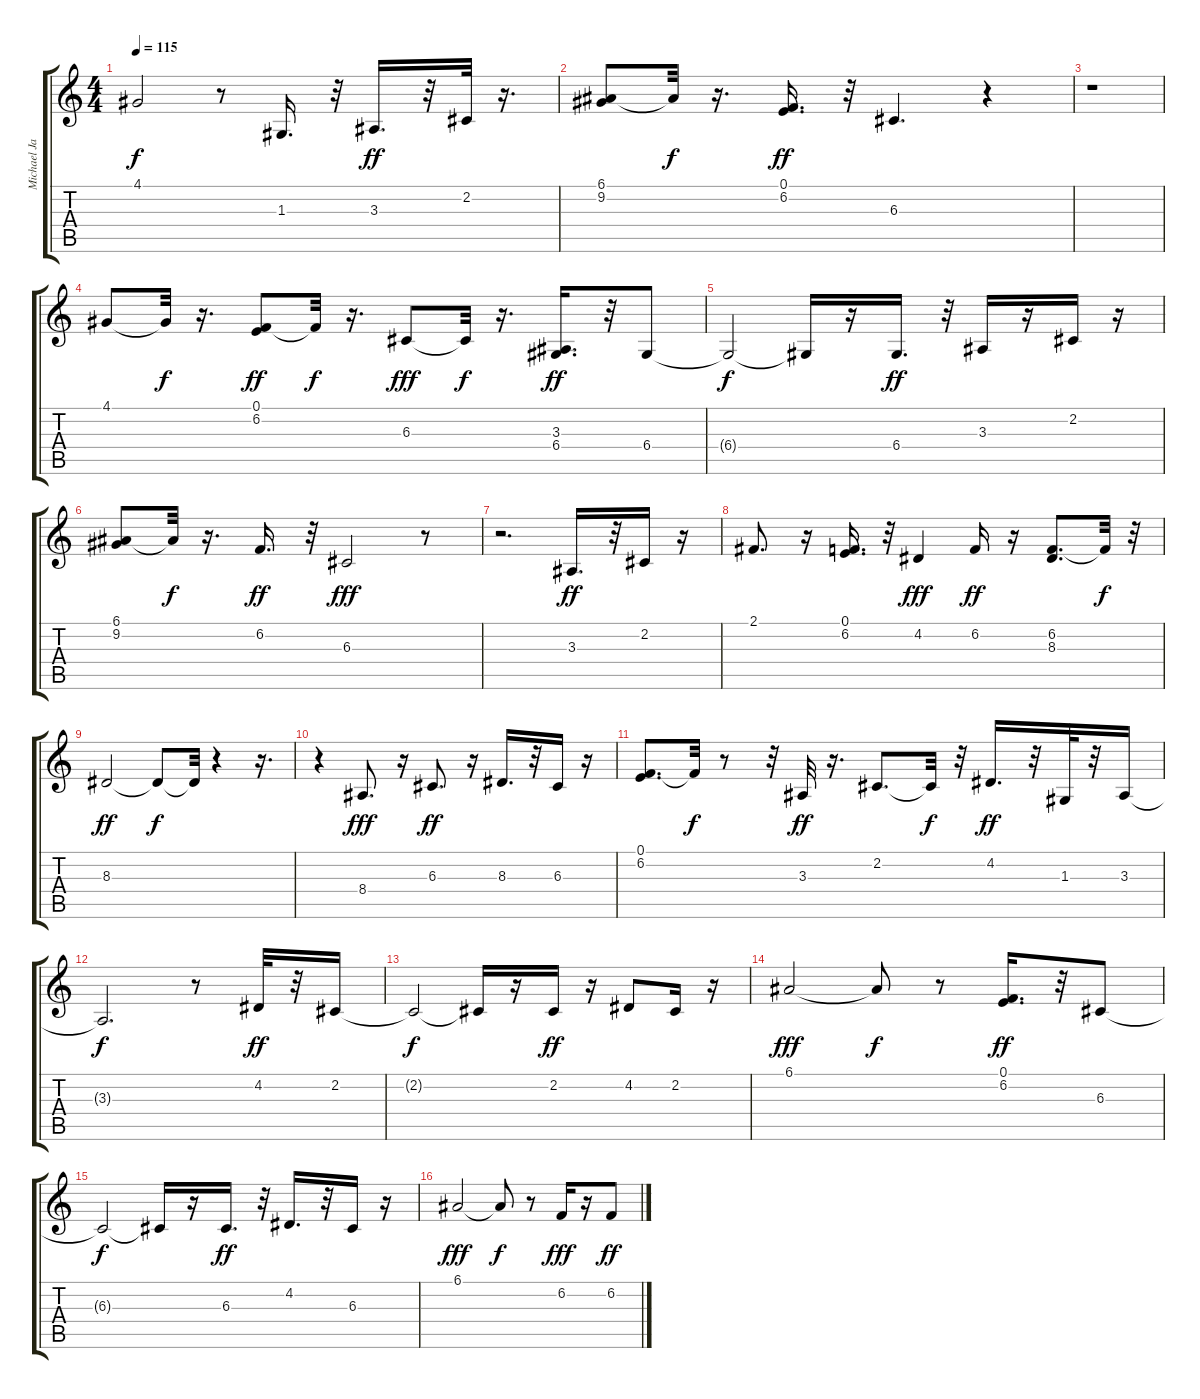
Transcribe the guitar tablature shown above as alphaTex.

\track ("Michael Jackson" "Michael Ja") {instrument vibraphone}
\staff {score tabs}
\tuning (E4 B3 G3 D3 A2 E2) {hide}
\ts (4 4)
\tempo 115
\clef g2
\ks c
4.1{t}.2{dy f} r.8 1.3.16{d} r.32 3.3.16{d dy ff} r.32 2.2.32 r.16{d} |
(6.1 9.2).8 6.1{t}.32{dy f} r.16{d} (0.1 6.2).16{d dy ff} r.32 6.3.4{d} r.4 |
r.1 |
4.1.8 4.1{t}.32{dy f} r.16{d} (0.1 6.2).8{dy ff} 6.2{t}.32{dy f} r.16{d} 6.3.8{dy fff} 6.3{t}.32{dy f} r.16{d} (3.3 6.4).16{d dy ff} r.32 6.4.8 |
6.4{t}.2{dy f} 6.4{t}.16 r.16 6.4.16{d dy ff} r.32 3.3.16 r.16 2.2.16 r.16 |
(6.1 9.2).8 6.1{t}.32{dy f} r.16{d} 6.2.16{d dy ff} r.32 6.3.2{dy fff} r.8 |
r.2{d} 3.3.16{d dy ff} r.32 2.2.16 r.16 |
2.1.8{d} r.16 (0.1 6.2).16{d} r.32 4.2.4{dy fff} 6.2.16{dy ff} r.16 (6.2 8.3).8{d} 6.2{t}.32{dy f} r.32 |
8.3.2{dy ff} 8.3{t}.8{dy f} 8.3{t}.32 r.4 r.16{d} |
r.4 8.4.8{d dy fff} r.16 6.3.8{d dy ff} r.16 8.3.16{d} r.32 6.3.16 r.16 |
(0.1 6.2).8{d} 6.2{t}.32{dy f} r.8 r.32 3.3.32{dy ff} r.16{d} 2.2.8{d} 2.2{t}.32{dy f} r.32 4.2.16{d dy ff} r.32 1.3.32 r.32 3.3.16 |
3.3{t}.2{d dy f} r.8 4.2.32{dy ff} r.32 2.2.16 |
2.2{t}.2{dy f} 2.2{t}.16 r.16 2.2.16{dy ff} r.16 4.2.8 2.2.16 r.16 |
6.1.2{dy fff} 6.1{t}.8{dy f} r.8 (0.1 6.2).16{d dy ff} r.32 6.3.8 |
6.3{t}.2{dy f} 6.3{t}.16 r.16 6.3.16{d dy ff} r.32 4.2.16{d} r.32 6.3.16 r.16 |
6.1.2{dy fff} 6.1{t}.8{dy f} r.8 6.2.16{dy fff} r.16 6.2.8{dy ff}
